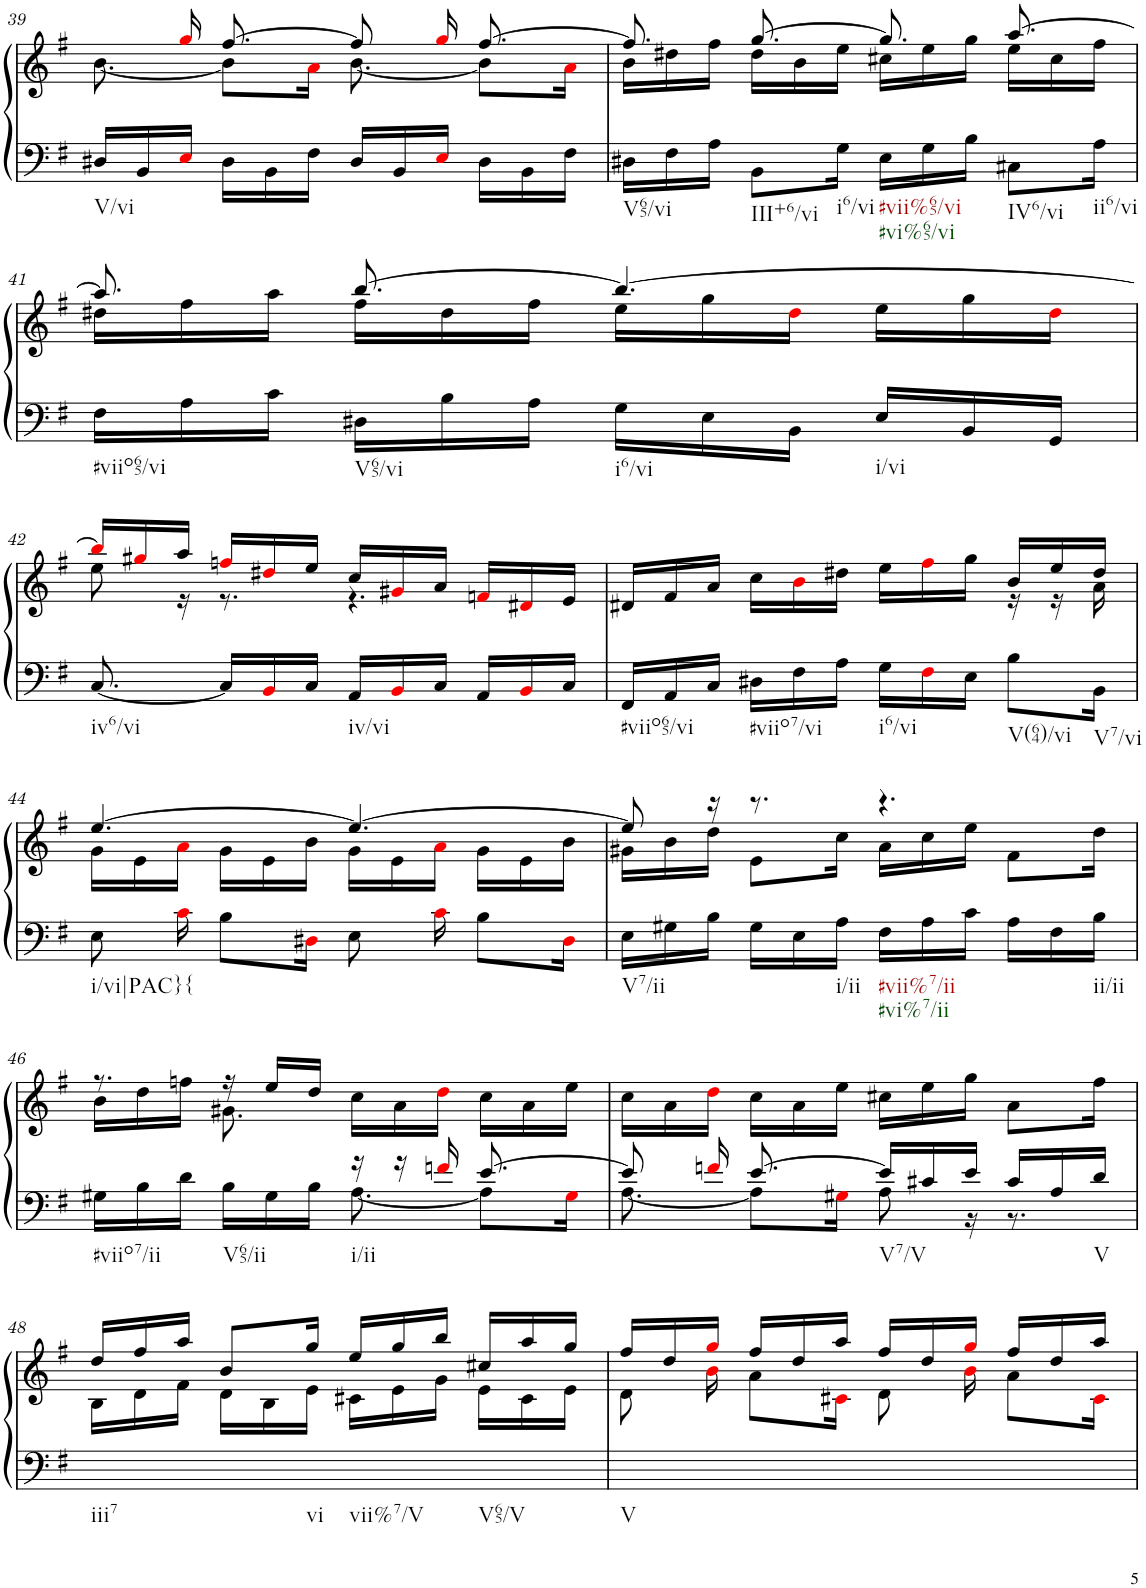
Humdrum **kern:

**kern	**kern
*part1	*part1
*staff2	*staff1
*I"Klavier linke Hand	*
!!LO:PB:g=z
*clefF4	*clefG2
*k[f#]	*k[f#]
*M12/16	*M12/16
=39	=39
*	*^
!LO:TX:b:t=V/vi	!	!
16D#X/LL	16ryy	[8.b\
16BB/	16ryy	.
16Ei/JJ	16ggi/	.
16D#\LL	[8.ff#/	8b\L]
16BB\	.	.
16F#\JJ	.	16ai\Jk
16D#/LL	8ff#/]	[8.b\
16BB/	.	.
16Ei/JJ	16ggi/	.
16D#\LL	[8.ff#/	8b\L]
16BB\	.	.
16F#\JJ	.	16ai\Jk
=40	=40	=40
!LO:TX:b:t=V65/vi	!	!
16D#X\LL	8.ff#/]	16b\LL
16F#\	.	16dd#X\
16A\JJ	.	16ff#\JJ
!LO:TX:b:t=III+6/vi	!	!
8BB\L	[8.gg/	16dd#\LL
.	.	16b\
!LO:TX:b:t=i6/vi	!	!
16G\Jk	.	16ee\JJ
!LO:TX:b:t=#vii%65/vi	!	!
!LO:TX:b:t=#vi%65/vi	!	!
16E\LL	8.gg/]	16cc#X\LL
16G\	.	16ee\
16B\JJ	.	16gg\JJ
!LO:TX:b:t=IV6/vi	!	!
8C#X\L	[8.aa/	16ee\LL
.	.	16cc#\
!LO:TX:b:t=ii6/vi	!	!
16A\Jk	.	16ff#\JJ
!!LO:LB:g=z	!!
=41	=41	=41
!LO:TX:b:t=#viio65/vi	!	!
16F#\LL	8.aa/]	16dd#X\LL
16A\	.	16ff#\
16c\JJ	.	16aa\JJ
!LO:TX:b:t=V65/vi	!	!
16D#X\LL	[8.bb/	16ff#\LL
16B\	.	16dd#\
16A\JJ	.	16ff#\JJ
!LO:TX:b:t=i6/vi	!	!
16G\LL	4.bb/_	16ee\LL
16E\	.	16gg\
16BB\JJ	.	16dd#i\JJ
!LO:TX:b:t=i/vi	!	!
16E/LL	.	16ee\LL
16BB/	.	16gg\
16GG/JJ	.	16dd#i\JJ
!!LO:LB:g=z	!!
=42	=42	=42
!LO:TX:b:t=iv6/vi	!	!
[8.C/	16bbi/LL]	8ee\
.	16gg#Xi/	.
.	16aa/JJ	16r
16C/LL]	16ffni/LL	8.r
16BBi/	16dd#Xi/	.
16C/JJ	16ee/JJ	.
!LO:TX:b:t=iv/vi	!	!
16AA/LL	16cc/LL	4.r
16BBi/	16g#Xi/	.
16C/JJ	16a/JJ	.
16AA/LL	16fni/LL	.
16BBi/	16d#Xi/	.
16C/JJ	16e/JJ	.
=43	=43	=43
!LO:TX:b:t=#viio65/vi	!	!
16FF#/LL	16d#X/LL	16ryy
*	*v	*v
16AA/	16f#/
16C/JJ	16a/JJ
!LO:TX:b:t=#viio7/vi	!
16D#X\LL	16cc\LL
16F#\	16bi\
16A\JJ	16dd#X\JJ
!LO:TX:b:t=i6/vi	!
16G\LL	16ee\LL
16F#i\	16ff#i\
16E\JJ	16gg\JJ
*	*^
!LO:TX:b:t=V(64)/vi	!	!
8B\L	16b/LL	16r
.	16ee/	16r
!LO:TX:b:t=V7/vi	!	!
16BB\Jk	16dd#/JJ	16a\
!!LO:LB:g=z	!!
=44	=44	=44
!LO:TX:b:t=i/vi|PAC}{	!	!
8E\	[4.ee/	16g\LL
.	.	16e\
16ci\	.	16ai\JJ
8B\L	.	16g\LL
.	.	16e\
16D#Xi\Jk	.	16b\JJ
8E\	4.ee/_	16g\LL
.	.	16e\
16ci\	.	16ai\JJ
8B\L	.	16g\LL
.	.	16e\
16D#i\Jk	.	16b\JJ
=45	=45	=45
!LO:TX:b:t=V7/ii	!	!
16E\LL	8ee/]	16g#X\LL
16G#X\	.	16b\
16B\JJ	16r	16dd\JJ
16G#\LL	8.r	8e\L
16E\	.	.
!LO:TX:b:t=i/ii	!	!
16A\JJ	.	16cc\Jk
!LO:TX:b:t=#vii%7/ii	!	!
!LO:TX:b:t=#vi%7/ii	!	!
16F#\LL	4.r	16a\LL
16A\	.	16cc\
16c\JJ	.	16ee\JJ
16A\LL	.	8f#\L
16F#\	.	.
!LO:TX:b:t=ii/ii	!	!
16B\JJ	.	16dd\Jk
!!LO:LB:g=z	!!
=46	=46	=46
*^	*	*
!LO:TX:b:t=#viio7/ii	!	!	!
8.ryy	16G#X\LL	8.r	16b\LL
.	16B\	.	16dd\
.	16d\JJ	.	16ffn\JJ
!LO:TX:b:t=V65/ii	!	!	!
8.ryy	16B\LL	16r	8.g#X\
.	16G#\	16ee/LL	.
.	16B\JJ	16dd/JJ	.
!LO:TX:b:t=i/ii	!	!	!
16r	[8.A\	16cc\LL	4.ryy
16r	.	16a\	.
16fni/	.	16ddi\JJ	.
[8.e/	8A\L]	16cc\LL	.
.	.	16a\	.
.	16G#i\Jk	16ee\JJ	.
*	*	*v	*v
=47	=47	=47
8e/]	[8.A\	16cc\LL
.	.	16a\
16fni/	.	16ddi\JJ
[8.e/	8A\L]	16cc\LL
.	.	16a\
.	16G#Xi\Jk	16ee\JJ
!LO:TX:b:t=V7/V	!	!
16e/LL]	8A\	16cc#X\LL
16c#X/	.	16ee\
16e/JJ	16r	16gg\JJ
16c#/LL	8.r	8a\L
16A/	.	.
!LO:TX:b:t=V	!	!
16d/JJ	.	16ff#\Jk
*v	*v	*
!!LO:LB:g=z
=48	=48
*	*^
!LO:TX:b:t=iii7	!	!
!LO:TX:b:t=vi	!	!
!LO:TX:b:t=vii%7/V	!	!
!LO:TX:b:t=V65/V	!	!
2.ryy	16dd/LL	16B\LL
.	16ff#/	16d\
.	16aa/JJ	16f#\JJ
.	8b/L	16d\LL
.	.	16B\
.	16gg/Jk	16e\JJ
.	16ee/LL	16c#X\LL
.	16gg/	16e\
.	16bb/JJ	16g\JJ
.	16cc#X/LL	16e\LL
.	16aa/	16c#\
.	16gg/JJ	16e\JJ
=49	=49	=49
!LO:TX:b:t=V	!	!
2.ryy	16ff#/LL	8d\
.	16dd/	.
.	16ggi/JJ	16bi\
.	16ff#/LL	8a\L
.	16dd/	.
.	16aa/JJ	16c#Xi\Jk
.	16ff#/LL	8d\
.	16dd/	.
.	16ggi/JJ	16bi\
.	16ff#/LL	8a\L
.	16dd/	.
.	16aa/JJ	16c#i\Jk
*	*v	*v
=	=
*-	*-
